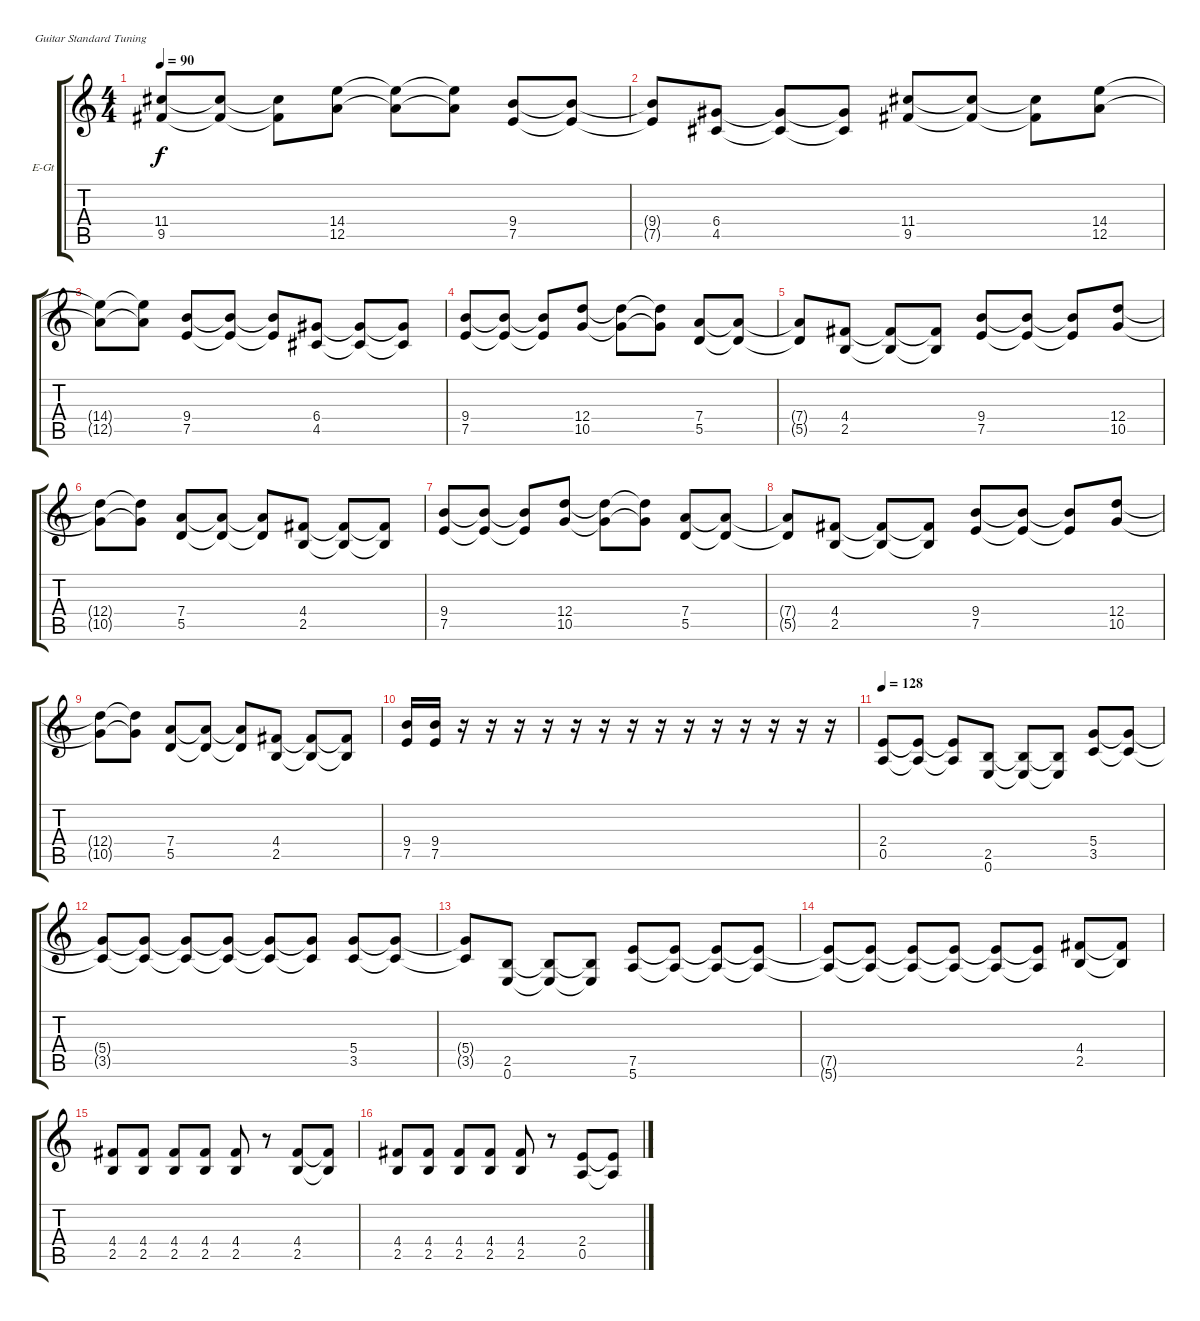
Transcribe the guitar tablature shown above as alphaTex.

\defaultSystemsLayout 4
\bracketExtendMode groupsimilarinstruments
\firstSystemTrackNameOrientation horizontal
\otherSystemsTrackNameOrientation horizontal
\track ("Electric Guitar" "E-Gt") {instrument distortionguitar}
\staff {score tabs}
\tuning (E4 B3 G3 D3 A2 E2)
\ts (4 4)
\tempo 90
\clef g2
\ks c
(9.5 11.4).8{dy f} (9.5{t} 11.4{t}).8 (9.5{t} 11.4{t}).8 (12.5 14.4).8 (12.5{t} 14.4{t}).8 (12.5{t} 14.4{t}).8 (7.5 9.4).8 (7.5{t} 9.4{t}).8 |
(7.5{t} 9.4{t}).8 (4.5 6.4).8 (4.5{t} 6.4{t}).8 (4.5{t} 6.4{t}).8 (9.5 11.4).8 (9.5{t} 11.4{t}).8 (9.5{t} 11.4{t}).8 (12.5 14.4).8 |
(12.5{t} 14.4{t}).8 (12.5{t} 14.4{t}).8 (7.5 9.4).8 (7.5{t} 9.4{t}).8 (7.5{t} 9.4{t}).8 (4.5 6.4).8 (4.5{t} 6.4{t}).8 (6.4{t} 4.5{t}).8 |
(7.5 9.4).8 (7.5{t} 9.4{t}).8 (7.5{t} 9.4{t}).8 (10.5 12.4).8 (10.5{t} 12.4{t}).8 (12.4{t} 10.5{t}).8 (7.4 5.5).8 (7.4{t} 5.5{t}).8 |
(7.4{t} 5.5{t}).8 (2.5 4.4).8 (2.5{t} 4.4{t}).8 (2.5{t} 4.4{t}).8 (7.5 9.4).8 (7.5{t} 9.4{t}).8 (9.4{t} 7.5{t}).8 (10.5 12.4).8 |
(12.4{t} 10.5{t}).8 (12.4{t} 10.5{t}).8 (5.5 7.4).8 (5.5{t} 7.4{t}).8 (5.5{t} 7.4{t}).8 (2.5 4.4).8 (2.5{t} 4.4{t}).8 (2.5{t} 4.4{t}).8 |
(7.5 9.4).8 (7.5{t} 9.4{t}).8 (7.5{t} 9.4{t}).8 (10.5 12.4).8 (10.5{t} 12.4{t}).8 (12.4{t} 10.5{t}).8 (7.4 5.5).8 (7.4{t} 5.5{t}).8 |
(7.4{t} 5.5{t}).8 (2.5 4.4).8 (2.5{t} 4.4{t}).8 (2.5{t} 4.4{t}).8 (7.5 9.4).8 (7.5{t} 9.4{t}).8 (9.4{t} 7.5{t}).8 (10.5 12.4).8 |
(12.4{t} 10.5{t}).8 (12.4{t} 10.5{t}).8 (5.5 7.4).8 (5.5{t} 7.4{t}).8 (5.5{t} 7.4{t}).8 (2.5 4.4).8 (2.5{t} 4.4{t}).8 (2.5{t} 4.4{t}).8 |
(7.5 9.4).16 (7.5 9.4).16 r.16 r.16 r.16 r.16 r.16 r.16 r.16 r.16 r.16 r.16 r.16 r.16 r.16 r.16 |
\tempo 128
(0.5 2.4).8 (0.5{t} 2.4{t}).8 (0.5{t} 2.4{t}).8 (2.5 0.6).8 (0.6{t} 2.5{t}).8 (0.6{t} 2.5{t}).8 (3.5 5.4).8 (3.5{t} 5.4{t}).8 |
(3.5{t} 5.4{t}).8 (3.5{t} 5.4{t}).8 (3.5{t} 5.4{t}).8 (3.5{t} 5.4{t}).8 (3.5{t} 5.4{t}).8 (3.5{t} 5.4{t}).8 (3.5 5.4).8 (3.5{t} 5.4{t}).8 |
(3.5{t} 5.4{t}).8 (2.5 0.6).8 (0.6{t} 2.5{t}).8 (0.6{t} 2.5{t}).8 (5.6 7.5).8 (5.6{t} 7.5{t}).8 (5.6{t} 7.5{t}).8 (5.6{t} 7.5{t}).8 |
(5.6{t} 7.5{t}).8 (5.6{t} 7.5{t}).8 (5.6{t} 7.5{t}).8 (5.6{t} 7.5{t}).8 (5.6{t} 7.5{t}).8 (5.6{t} 7.5{t}).8 (2.5 4.4).8 (2.5{t} 4.4{t}).8 |
(2.5 4.4).8 (2.5 4.4).8 (2.5 4.4).8 (2.5 4.4).8 (2.5 4.4).8 r.8 (2.5 4.4).8 (2.5{t} 4.4{t}).8 |
(2.5 4.4).8 (2.5 4.4).8 (2.5 4.4).8 (2.5 4.4).8 (2.5 4.4).8 r.8 (0.5 2.4).8 (0.5{t} 2.4{t}).8
